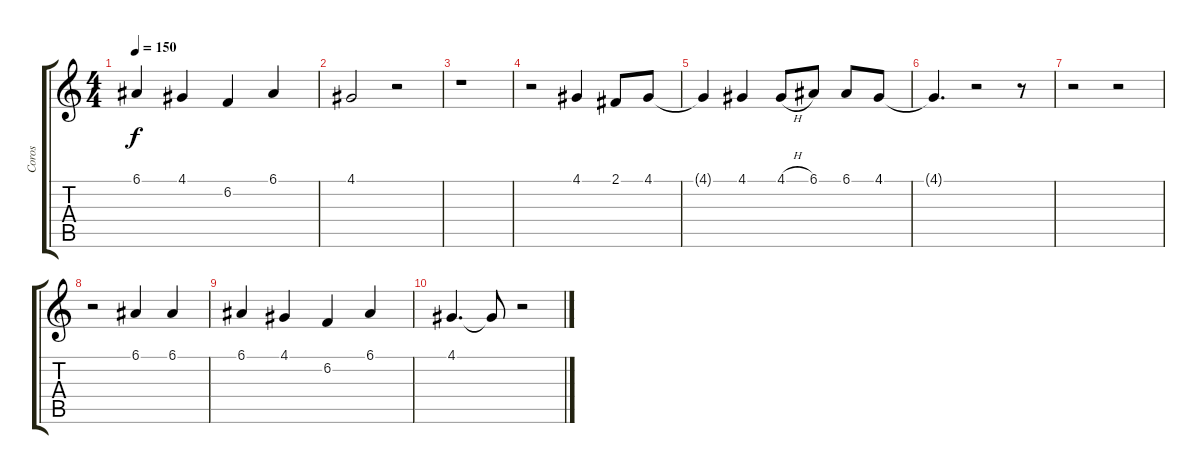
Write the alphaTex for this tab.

\track ("Coros" "Coros") {instrument flute}
\staff {score tabs}
\tuning (E4 B3 G3 D3 A2 E2) {hide}
\ts (4 4)
\tempo 150
\clef g2
\ks c
6.1.4{dy f} 4.1.4 6.2.4 6.1.4 |
4.1.2 r.2 |
r.1{volume 8} |
r.2 4.1.4 2.1.8 4.1.8 |
4.1{t}.4 4.1.4 4.1{h}.8 6.1.8 6.1.8 4.1.8 |
4.1{t}.4{d} r.2 r.8 |
r.2{volume 8} r.2{volume 0} |
r.2 6.1.4 6.1.4 |
6.1.4 4.1.4 6.2.4 6.1.4 |
4.1.4{d} 4.1{t}.8 r.2
